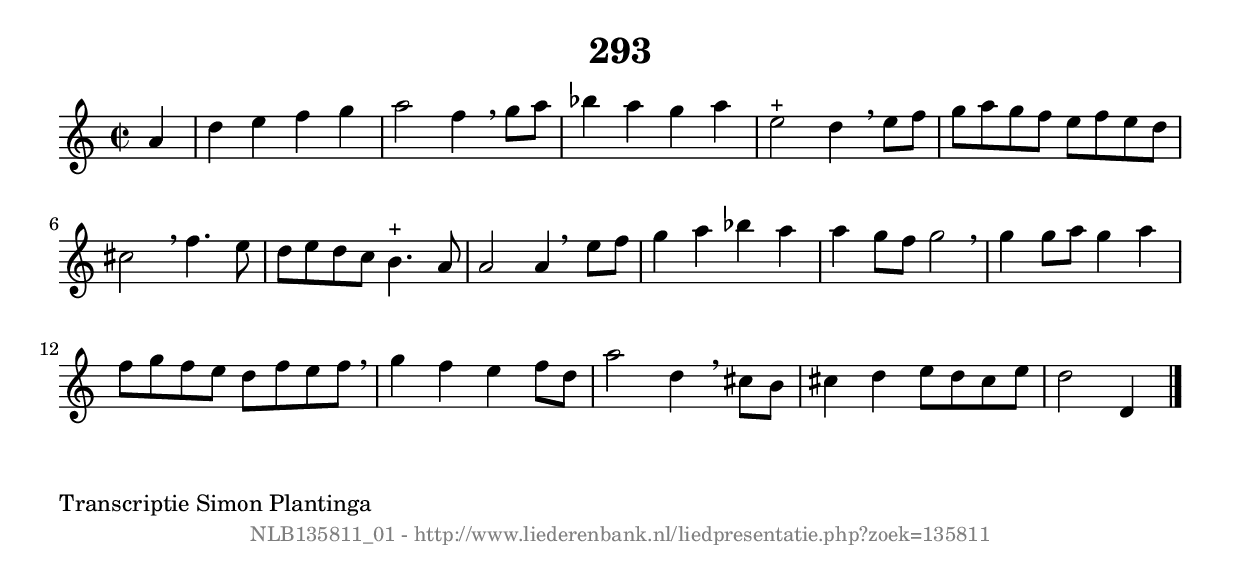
%
% produced by wce2krn 1.64 (7 June 2014)
%
\version"2.16"
#(append! paper-alist '(("long" . (cons (* 210 mm) (* 2000 mm)))))
#(set-default-paper-size "long")
sb = {\breathe}
mBreak = {\breathe }
bBreak = {\breathe }
x = {\once\override NoteHead #'style = #'cross }
gl=\glissando
itime={\override Staff.TimeSignature #'stencil = ##f }
ficta = {\once\set suggestAccidentals = ##t}
fine = {\once\override Score.RehearsalMark #'self-alignment-X = #1 \mark \markup {\italic{Fine}}}
dc = {\once\override Score.RehearsalMark #'self-alignment-X = #1 \mark \markup {\italic{D.C.}}}
dcf = {\once\override Score.RehearsalMark #'self-alignment-X = #1 \mark \markup {\italic{D.C. al Fine}}}
dcc = {\once\override Score.RehearsalMark #'self-alignment-X = #1 \mark \markup {\italic{D.C. al Coda}}}
ds = {\once\override Score.RehearsalMark #'self-alignment-X = #1 \mark \markup {\italic{D.S.}}}
dsf = {\once\override Score.RehearsalMark #'self-alignment-X = #1 \mark \markup {\italic{D.S. al Fine}}}
dsc = {\once\override Score.RehearsalMark #'self-alignment-X = #1 \mark \markup {\italic{D.S. al Coda}}}
pv = {\set Score.repeatCommands = #'((volta "1"))}
sv = {\set Score.repeatCommands = #'((volta "2"))}
tv = {\set Score.repeatCommands = #'((volta "3"))}
qv = {\set Score.repeatCommands = #'((volta "4"))}
xv = {\set Score.repeatCommands = #'((volta #f))}
\header{ tagline = ""
title = "293"
}
\score {{
\key d \dorian
\relative g'
{
\set melismaBusyProperties = #'()
\partial 32*8
\time 2/2
\tempo 4=120
\override Score.MetronomeMark #'transparent = ##t
\override Score.RehearsalMark #'break-visibility = #(vector #t #t #f)
a4 | d4 e4 f4 g4 | a2 f4 \sb g8 a8 | bes4 a4 g4 a4 | e2^"+" d4 \sb e8 f8 | g8 a8 g8 f8 e8 f8 e8 d8 | cis2 \sb f4. e8 | d8 e8 d8 c8 b4.^"+" a8 | a2 a4 \bar ":|:" \bBreak
e'8 f8 | g4 a4 bes4 a4 | a4 g8 f8 g2 \sb | g4 g8 a8 g4 a4 | f8 g8 f8 e8 d8 f8 e8 f8 \sb | g4 f4 e4 f8 d8 | a'2 d,4 \sb cis8 b8 | cis4 d4 e8 d8 cis8 e8 | d2 d,4 \bar "|."
 }}
 \midi { }
 \layout {
            indent = 0.0\cm
}
}
\markup { \wordwrap-string #" 
Transcriptie Simon Plantinga
"}
\markup { \vspace #0 } \markup { \with-color #grey \fill-line { \center-column { \smaller "NLB135811_01 - http://www.liederenbank.nl/liedpresentatie.php?zoek=135811" } } }
